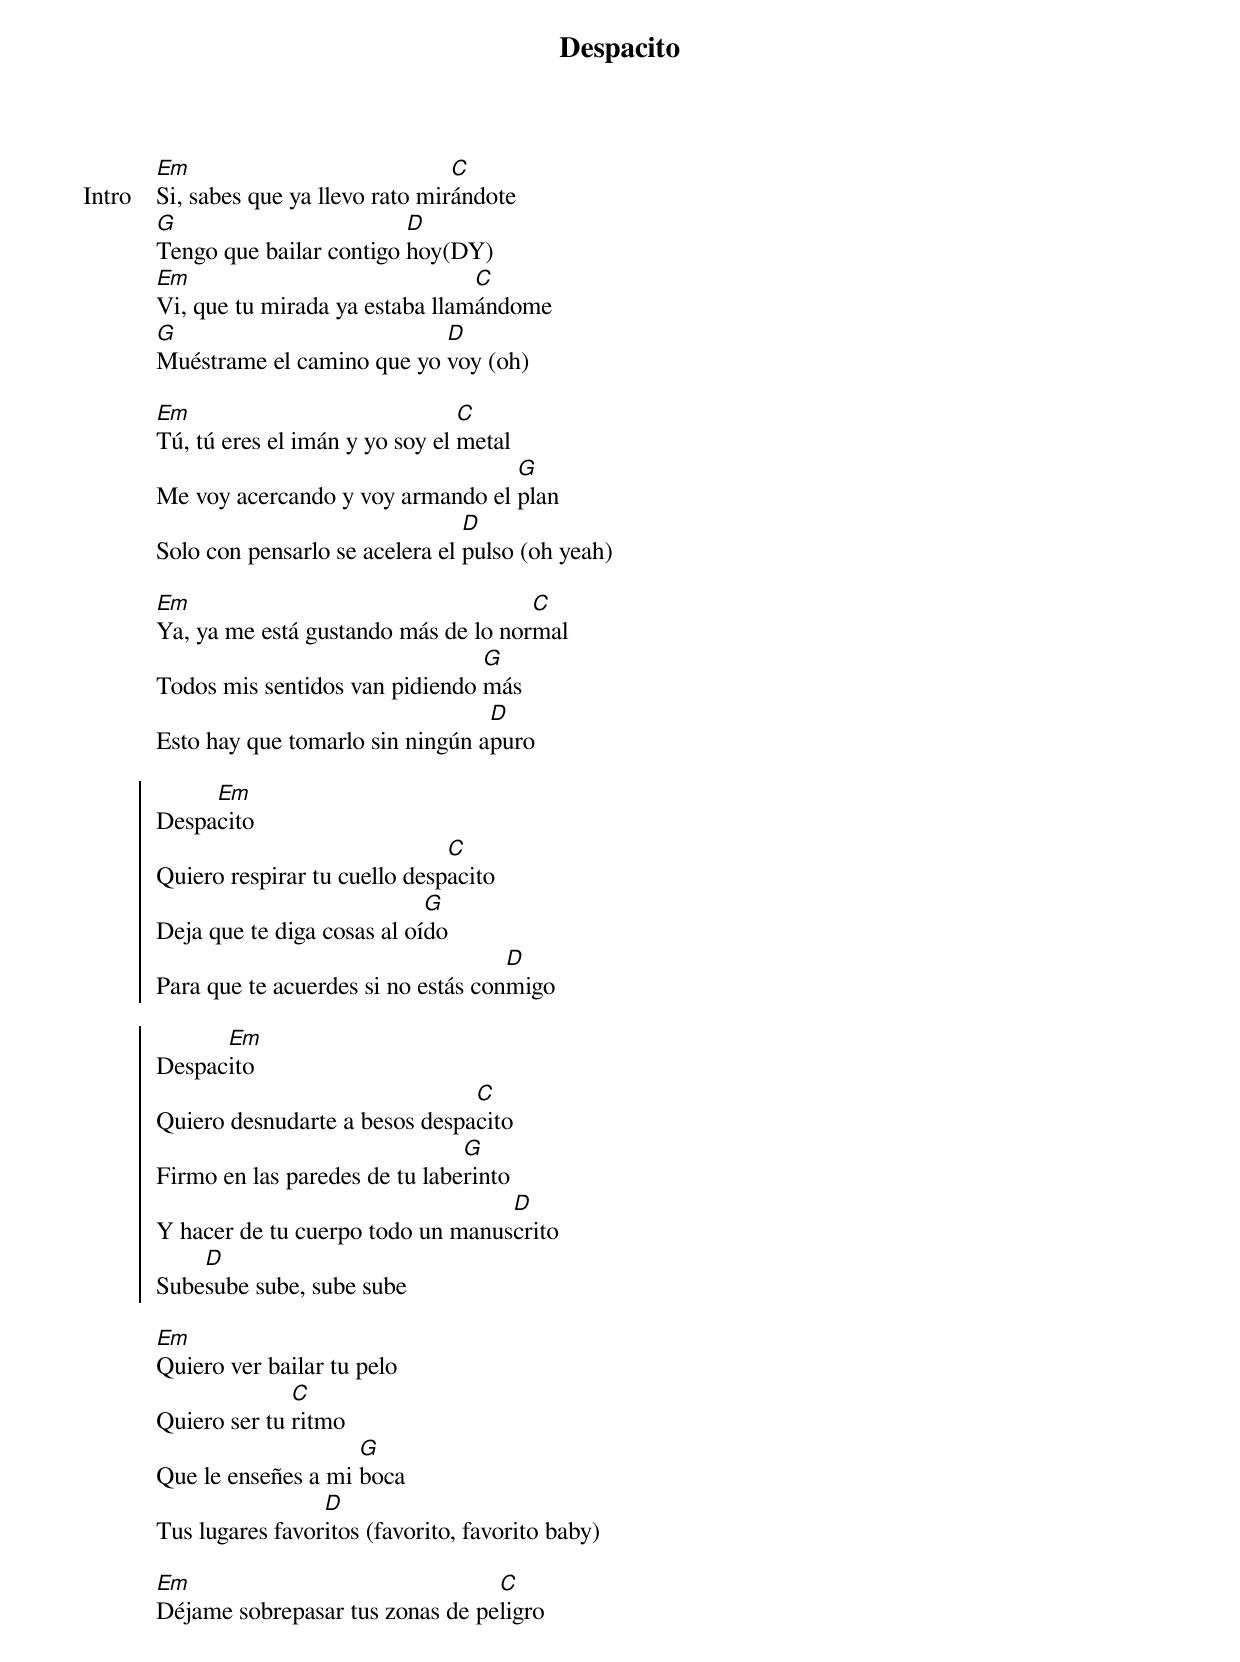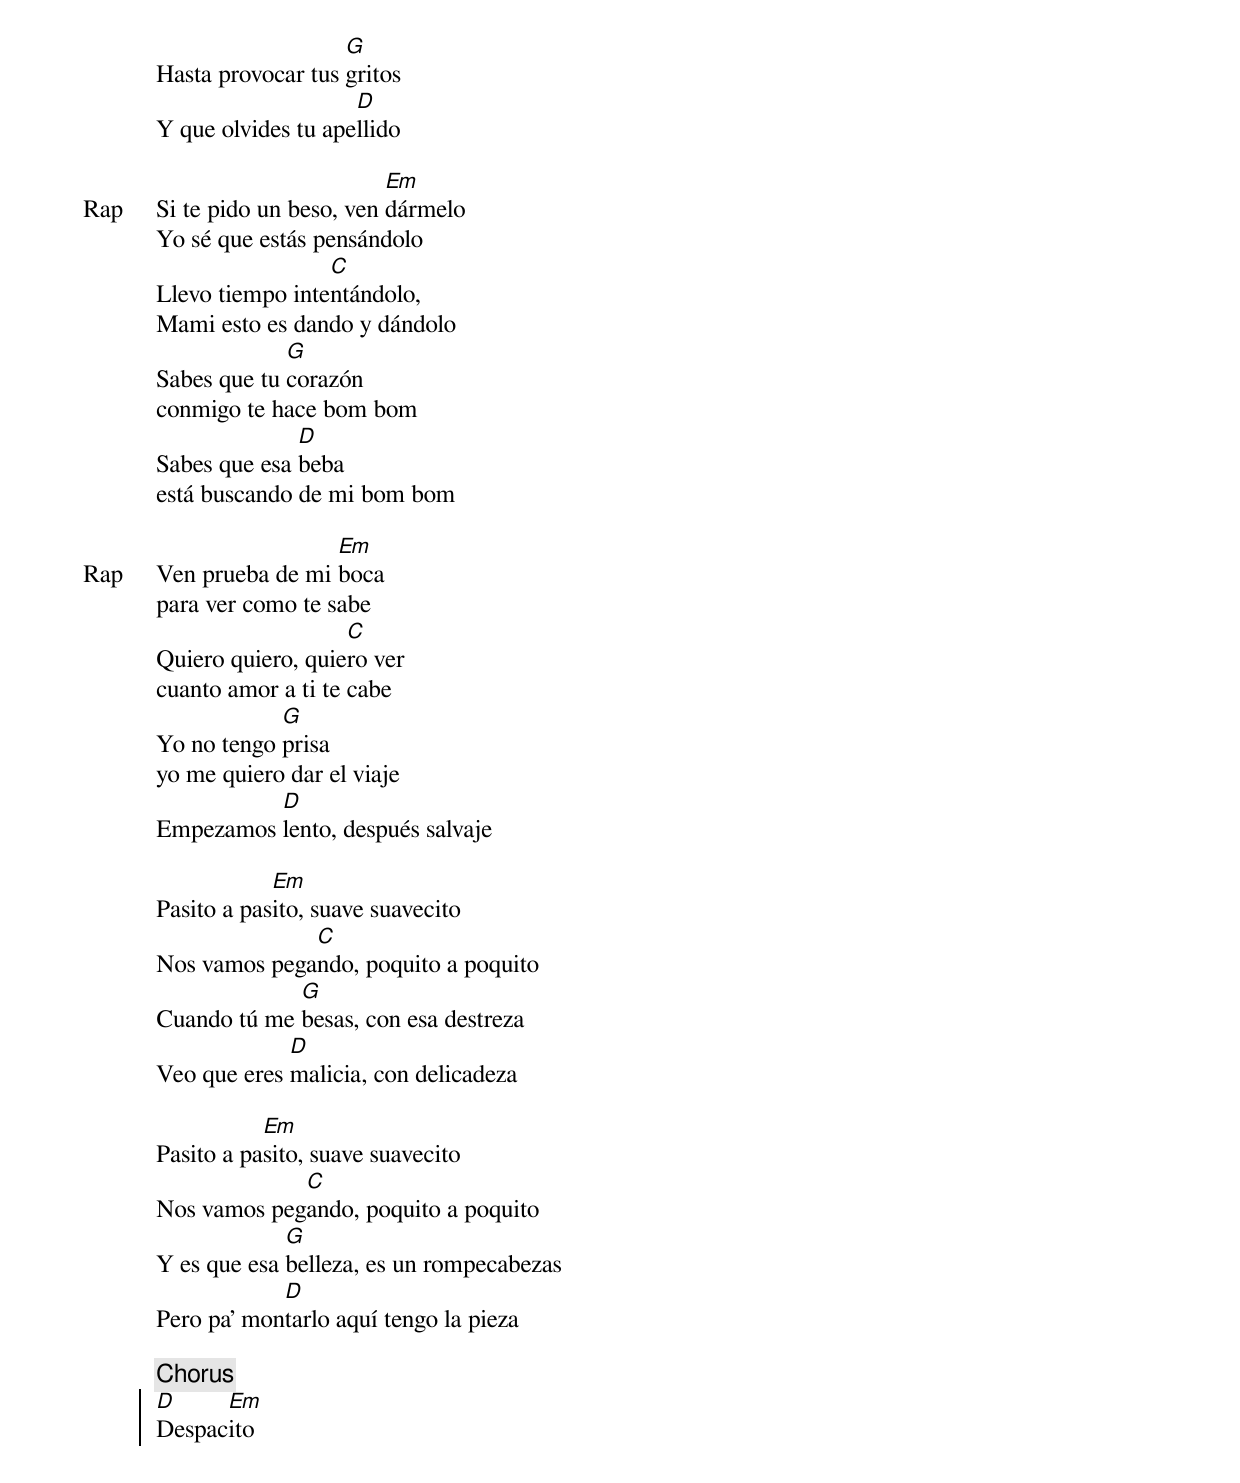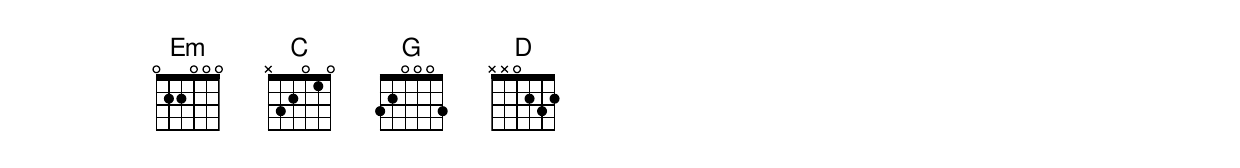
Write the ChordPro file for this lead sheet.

{title: Despacito}
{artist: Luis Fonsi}
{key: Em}
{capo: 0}
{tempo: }
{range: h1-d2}
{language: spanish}
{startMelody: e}
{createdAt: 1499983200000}
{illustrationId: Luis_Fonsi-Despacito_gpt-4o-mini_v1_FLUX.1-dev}
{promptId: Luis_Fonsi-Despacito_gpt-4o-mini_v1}

{start_of_verse: Intro}
[Em]Si, sabes que ya llevo rato mir[C]ándote
[G]Tengo que bailar contigo [D]hoy(DY)
[Em]Vi, que tu mirada ya estaba llam[C]ándome
[G]Muéstrame el camino que yo [D]voy (oh)
{end_of_verse}

{start_of_verse}
[Em]Tú, tú eres el imán y yo soy el [C]metal
Me voy acercando y voy armando el [G]plan
Solo con pensarlo se acelera el [D]pulso (oh yeah)
{end_of_verse}

{start_of_verse}
[Em]Ya, ya me está gustando más de lo nor[C]mal
Todos mis sentidos van pidiendo [G]más
Esto hay que tomarlo sin ningún a[D]puro
{end_of_verse}

{start_of_chorus}
Despa[Em]cito
Quiero respirar tu cuello desp[C]acito
Deja que te diga cosas al oí[G]do
Para que te acuerdes si no estás con[D]migo

Despac[Em]ito
Quiero desnudarte a besos despa[C]cito
Firmo en las paredes de tu labe[G]rinto
Y hacer de tu cuerpo todo un manus[D]crito
Sube[D]sube sube, sube sube
{end_of_chorus}

{start_of_bridge}
[Em]Quiero ver bailar tu pelo
Quiero ser tu [C]ritmo
Que le enseñes a mi [G]boca
Tus lugares favor[D]itos (favorito, favorito baby)
{end_of_bridge}

{start_of_bridge}
[Em]Déjame sobrepasar tus zonas de pe[C]ligro
Hasta provocar tus [G]gritos
Y que olvides tu ape[D]llido
{end_of_bridge}

{start_of_verse: Rap}
Si te pido un beso, ven [Em]dármelo
Yo sé que estás pensándolo
Llevo tiempo inte[C]ntándolo,
Mami esto es dando y dándolo
Sabes que tu [G]corazón
conmigo te hace bom bom
Sabes que esa [D]beba
está buscando de mi bom bom
{end_of_verse}

{start_of_verse: Rap}
Ven prueba de mi [Em]boca
para ver como te sabe
Quiero quiero, quie[C]ro ver
cuanto amor a ti te cabe
Yo no tengo [G]prisa
yo me quiero dar el viaje
Empezamos [D]lento, después salvaje
{end_of_verse}

{start_of_bridge}
Pasito a pas[Em]ito, suave suavecito
Nos vamos pega[C]ndo, poquito a poquito
Cuando tú me [G]besas, con esa destreza
Veo que eres [D]malicia, con delicadeza
{end_of_bridge}

{start_of_bridge}
Pasito a pa[Em]sito, suave suavecito
Nos vamos peg[C]ando, poquito a poquito
Y es que esa [G]belleza, es un rompecabezas
Pero pa' mon[D]tarlo aquí tengo la pieza
{end_of_bridge}

{chorus}
{start_of_chorus}
[D]Despac[Em]ito
{end_of_chorus}
